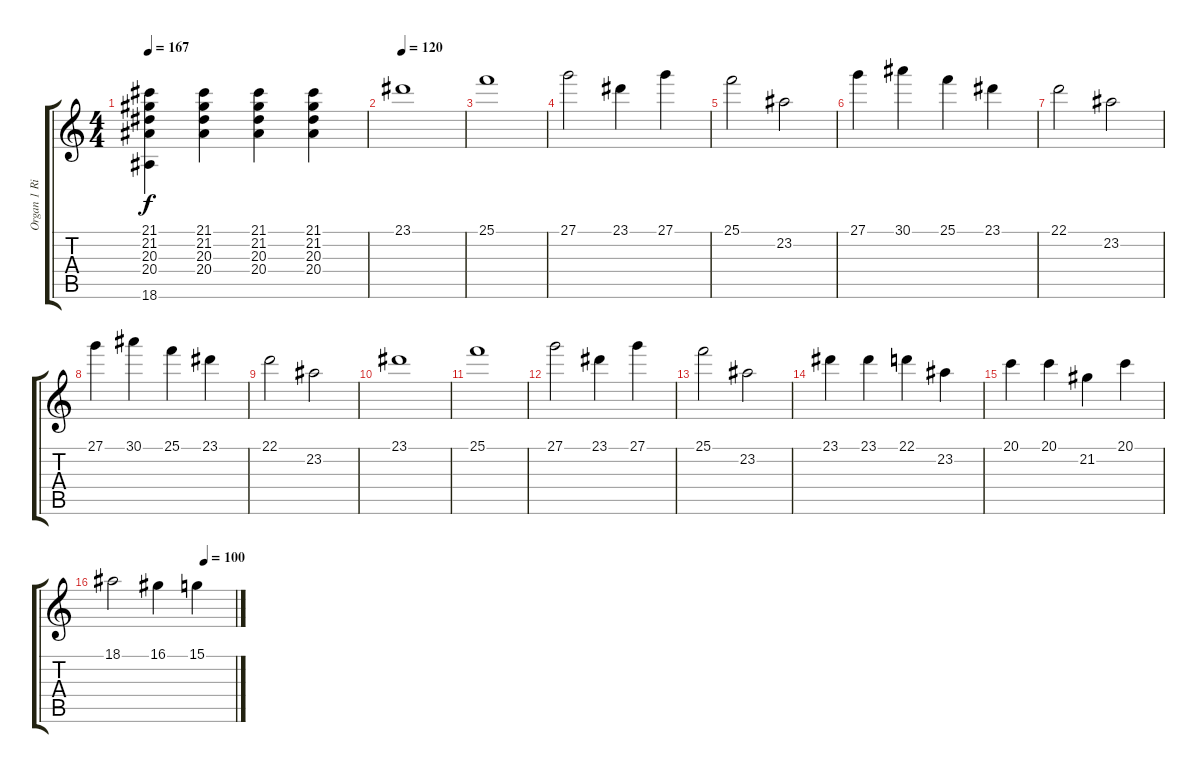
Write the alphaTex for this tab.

\track ("Organ 1 Right (Emerson)" "Organ 1 Ri") {instrument rockorgan}
\staff {score tabs}
\tuning (E4 B3 G3 D3 A2 E2) {hide}
\ts (4 4)
\tempo 167
\clef g2
\ks c
(21.1 21.2 20.3 20.4 18.6).4{dy f} (21.1 21.2 20.3 20.4).4 (21.1 21.2 20.3 20.4).4 (21.1 21.2 20.3 20.4).4 |
\tempo 120
23.1.1 |
25.1.1 |
27.1.2 23.1.4 27.1.4 |
25.1.2 23.2.2 |
27.1.4 30.1.4 25.1.4 23.1.4 |
22.1.2 23.2.2 |
27.1.4 30.1.4 25.1.4 23.1.4 |
22.1.2 23.2.2 |
23.1.1 |
25.1.1 |
27.1.2 23.1.4 27.1.4 |
25.1.2 23.2.2 |
23.1.4 23.1.4 22.1.4 23.2.4 |
20.1.4 20.1.4 21.2.4 20.1.4 |
\tempo (100 0.75)
18.1.2 16.1.4 15.1.4
